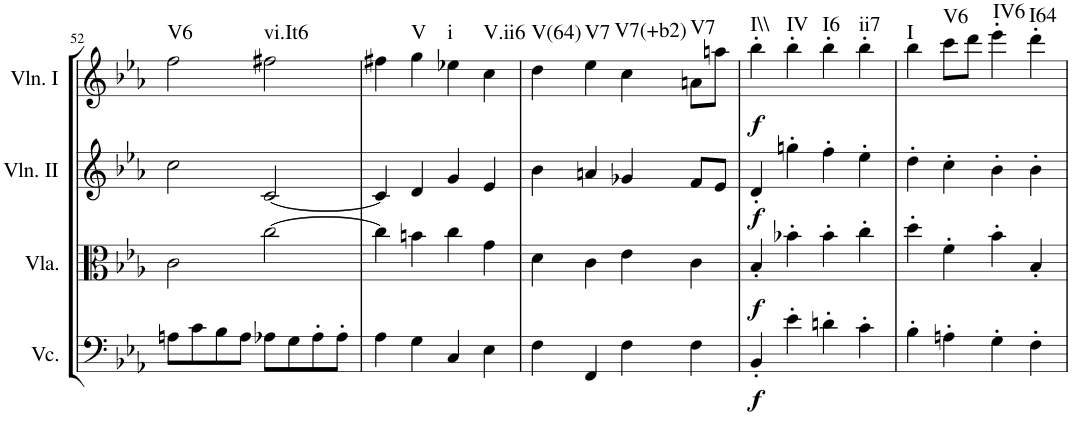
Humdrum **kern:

**kern	**dynam	**kern	**dynam	**kern	**dynam	**kern	**dynam	**harte
*part4	*part4	*part3	*part3	*part2	*part2	*part1	*part1	*part1
*staff4	*staff4	*staff3	*staff3	*staff2	*staff2	*staff1	*staff1	*
*I"Violoncello	*	*I"Viola	*	*I"Violin II	*	*I"Violin I	*	*
*I'Vc.	*	*I'Vla.	*	*I'Vln. II	*	*I'Vln. I	*	*
!!LO:PB:g=z
*clefF4	*	*clefC3	*	*clefG2	*	*clefG2	*	*
*k[b-e-a-]	*	*k[b-e-a-]	*	*k[b-e-a-]	*	*k[b-e-a-]	*	*
*M2/2	*	*M2/2	*	*M2/2	*	*M2/2	*	*
*met(c|)	*	*met(c|)	*	*met(c|)	*	*met(c|)	*	*
=52	=52	=52	=52	=52	=52	=52	=52	=52
!	!	!	!	!	!	!	!	!LO:H:kt=V6
8An\L	.	2c\	.	2cc\	.	2ff\	.	N
8c\	.	.	.	.	.	.	.	.
8B-\	.	.	.	.	.	.	.	.
8A\J	.	.	.	.	.	.	.	.
!	!	!	!	!	!	!	!	!LO:H:kt=vi.It6
8A-X\L	.	[2cc\	.	[2c/	.	2ff#X\	.	N
8G\	.	.	.	.	.	.	.	.
8A-'\	.	.	.	.	.	.	.	.
8A-'\J	.	.	.	.	.	.	.	.
=53	=53	=53	=53	=53	=53	=53	=53	=53
4A-\	.	4cc\]	.	4c/]	.	4ff#X\	.	.
!	!	!	!	!	!	!	!	!LO:H:kt=V
4G\	.	4bn\	.	4d/	.	4gg\	.	N
!	!	!	!	!	!	!	!	!LO:H:kt=i
4C/	.	4cc\	.	4g/	.	4ee-X\	.	N
!	!	!	!	!	!	!	!	!LO:H:kt=V.ii6
4E-\	.	4g\	.	4e-/	.	4cc\	.	N
=54	=54	=54	=54	=54	=54	=54	=54	=54
!	!	!	!	!	!	!	!	!LO:H:kt=V(64)
4F\	.	4d\	.	4b-\	.	4dd\	.	N
!	!	!	!	!	!	!	!	!LO:H:kt=V7
4FF/	.	4c\	.	4an/	.	4ee-\	.	N
!	!	!	!	!	!	!	!	!LO:H:kt=V7(+b2)
4F\	.	4e-\	.	4g-X/	.	4cc\	.	N
!	!	!	!	!	!	!	!	!LO:H:kt=V7
4F\	.	4c\	.	8f/L	.	8an\L	.	N
.	.	.	.	8e-/J	.	8aan\J	.	.
=55	=55	=55	=55	=55	=55	=55	=55	=55
!	!LO:DY:b	!	!LO:DY:b	!	!LO:DY:b	!	!LO:DY:b	!LO:H:kt=I\\
4BB-'/	f	4B-'/	f	4d'/	f	4bb-'\	f	N
!	!	!	!	!	!	!	!	!LO:H:kt=IV
4e-'\	.	4b-X'\	.	4ggn'\	.	4bb-'\	.	N
!	!	!	!	!	!	!	!	!LO:H:kt=I6
4dn'\	.	4b-'\	.	4ff'\	.	4bb-'\	.	N
!	!	!	!	!	!	!	!	!LO:H:kt=ii7
4c'\	.	4cc'\	.	4ee-'\	.	4bb-'\	.	N
=56	=56	=56	=56	=56	=56	=56	=56	=56
!	!	!	!	!	!	!	!	!LO:H:kt=I
4B-'\	.	4dd'\	.	4dd'\	.	4bb-\	.	N
!	!	!	!	!	!	!	!	!LO:H:kt=V6
4An'\	.	4f'\	.	4cc'\	.	8ccc\L	.	N
.	.	.	.	.	.	8ddd\J	.	.
!	!	!	!	!	!	!	!	!LO:H:kt=IV6
4G'\	.	4b-'\	.	4b-'\	.	4eee-'\	.	N
!	!	!	!	!	!	!	!	!LO:H:kt=I64
4F'\	.	4B-'/	.	4b-'\	.	4ddd'\	.	N
=	=	=	=	=	=	=	=	=
*-	*-	*-	*-	*-	*-	*-	*-	*-
